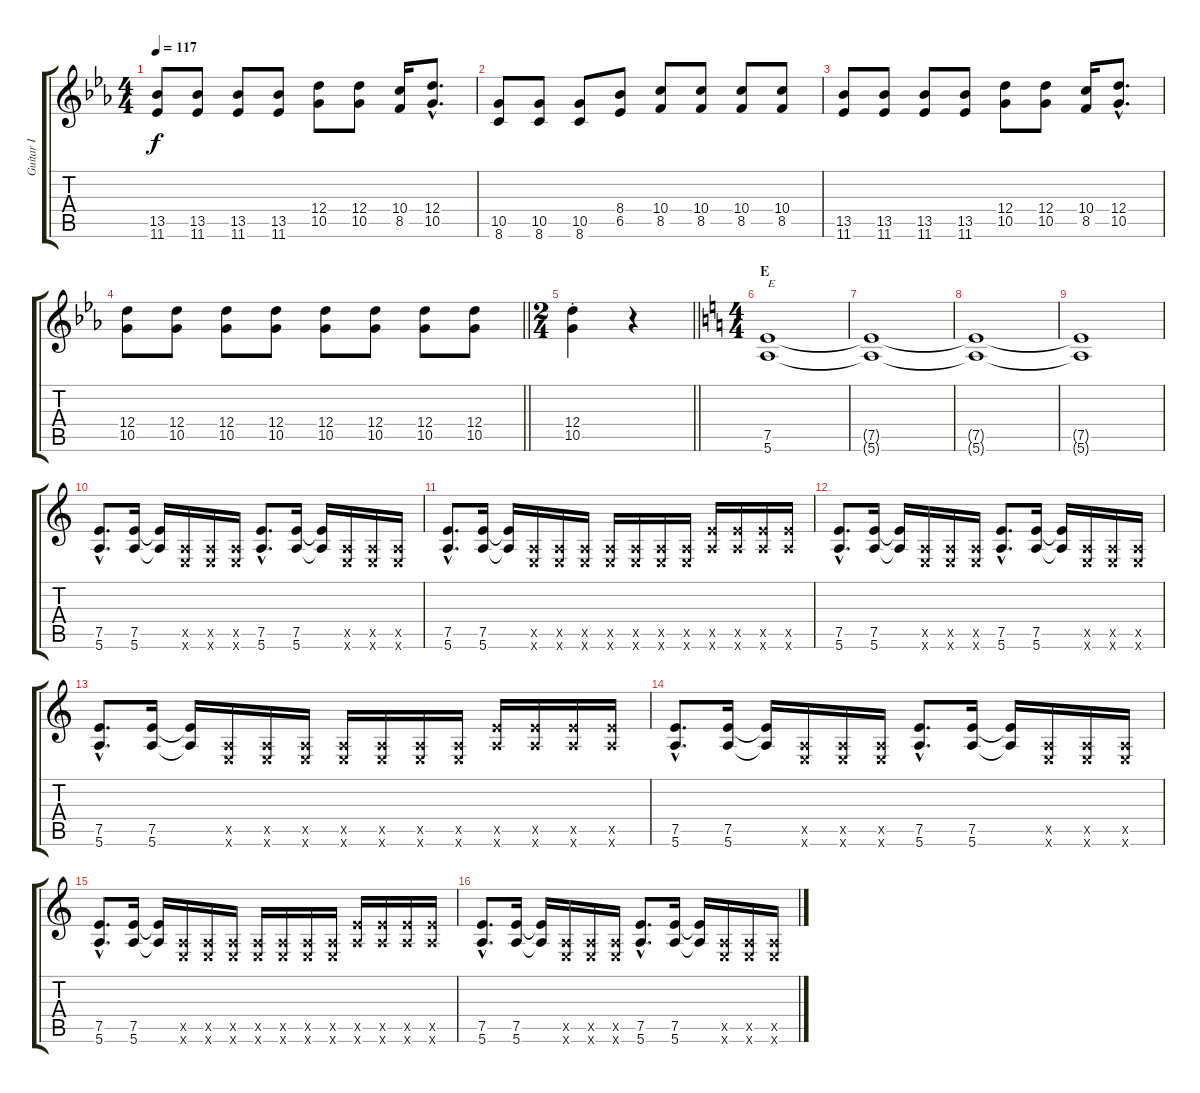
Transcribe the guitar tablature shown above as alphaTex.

\track ("Guitar I" "Guitar I") {instrument overdrivenguitar}
\staff {score tabs}
\tuning (E4 B3 G3 D3 A2 E2) {hide}
\ts (4 4)
\tempo 117
\clef g2
\ks eb
(13.5 11.6).8{dy f} (13.5 11.6).8 (13.5 11.6).8 (13.5 11.6).8 (12.4 10.5).8 (12.4 10.5).8 (10.4 8.5).16 (12.4{hac} 10.5{hac}).8{d} |
(10.5 8.6).8 (10.5 8.6).8 (10.5 8.6).8 (8.4 6.5).8 (10.4 8.5).8 (10.4 8.5).8 (10.4 8.5).8 (10.4 8.5).8 |
(13.5 11.6).8 (13.5 11.6).8 (13.5 11.6).8 (13.5 11.6).8 (12.4 10.5).8 (12.4 10.5).8 (10.4 8.5).16 (12.4{hac} 10.5{hac}).8{d} |
\barLineRight lightlight
(12.4 10.5).8 (12.4 10.5).8 (12.4 10.5).8 (12.4 10.5).8 (12.4 10.5).8 (12.4 10.5).8 (12.4 10.5).8 (12.4 10.5).8 |
\ts (2 4)
\barLineRight lightlight
(12.4{st} 10.5{st}).4 r.4 |
\ts (4 4)
\section ("" "E")
\ks c
(7.5 5.6).1{txt "E"} |
(7.5{t} 5.6{t}).1 |
(7.5{t} 5.6{t}).1 |
(7.5{t} 5.6{t}).1 |
(7.5{hac} 5.6{hac}).8{d} (7.5 5.6).16 (7.5{t} 5.6{t}).16 (0.5{x} 0.6{x}).16 (0.5{x} 0.6{x}).16 (0.5{x} 0.6{x}).16 (7.5{hac} 5.6{hac}).8{d} (7.5 5.6).16 (7.5{t} 5.6{t}).16 (0.5{x} 0.6{x}).16 (0.5{x} 0.6{x}).16 (0.5{x} 0.6{x}).16 |
(7.5{hac} 5.6{hac}).8{d} (7.5 5.6).16 (7.5{t} 5.6{t}).16 (0.5{x} 0.6{x}).16 (0.5{x} 0.6{x}).16 (0.5{x} 0.6{x}).16 (0.5{x} 0.6{x}).16 (0.5{x} 0.6{x}).16 (0.5{x} 0.6{x}).16 (0.5{x} 0.6{x}).16 (7.5{x} 5.6{x}).16 (7.5{x} 5.6{x}).16 (7.5{x} 5.6{x}).16 (7.5{x} 5.6{x}).16 |
(7.5{hac} 5.6{hac}).8{d} (7.5 5.6).16 (7.5{t} 5.6{t}).16 (0.5{x} 0.6{x}).16 (0.5{x} 0.6{x}).16 (0.5{x} 0.6{x}).16 (7.5{hac} 5.6{hac}).8{d} (7.5 5.6).16 (7.5{t} 5.6{t}).16 (0.5{x} 0.6{x}).16 (0.5{x} 0.6{x}).16 (0.5{x} 0.6{x}).16 |
(7.5{hac} 5.6{hac}).8{d} (7.5 5.6).16 (7.5{t} 5.6{t}).16 (0.5{x} 0.6{x}).16 (0.5{x} 0.6{x}).16 (0.5{x} 0.6{x}).16 (0.5{x} 0.6{x}).16 (0.5{x} 0.6{x}).16 (0.5{x} 0.6{x}).16 (0.5{x} 0.6{x}).16 (7.5{x} 5.6{x}).16 (7.5{x} 5.6{x}).16 (7.5{x} 5.6{x}).16 (7.5{x} 5.6{x}).16 |
(7.5{hac} 5.6{hac}).8{d} (7.5 5.6).16 (7.5{t} 5.6{t}).16 (0.5{x} 0.6{x}).16 (0.5{x} 0.6{x}).16 (0.5{x} 0.6{x}).16 (7.5{hac} 5.6{hac}).8{d} (7.5 5.6).16 (7.5{t} 5.6{t}).16 (0.5{x} 0.6{x}).16 (0.5{x} 0.6{x}).16 (0.5{x} 0.6{x}).16 |
(7.5{hac} 5.6{hac}).8{d} (7.5 5.6).16 (7.5{t} 5.6{t}).16 (0.5{x} 0.6{x}).16 (0.5{x} 0.6{x}).16 (0.5{x} 0.6{x}).16 (0.5{x} 0.6{x}).16 (0.5{x} 0.6{x}).16 (0.5{x} 0.6{x}).16 (0.5{x} 0.6{x}).16 (7.5{x} 5.6{x}).16 (7.5{x} 5.6{x}).16 (7.5{x} 5.6{x}).16 (7.5{x} 5.6{x}).16 |
(7.5{hac} 5.6{hac}).8{d} (7.5 5.6).16 (7.5{t} 5.6{t}).16 (0.5{x} 0.6{x}).16 (0.5{x} 0.6{x}).16 (0.5{x} 0.6{x}).16 (7.5{hac} 5.6{hac}).8{d} (7.5 5.6).16 (7.5{t} 5.6{t}).16 (0.5{x} 0.6{x}).16 (0.5{x} 0.6{x}).16 (0.5{x} 0.6{x}).16
